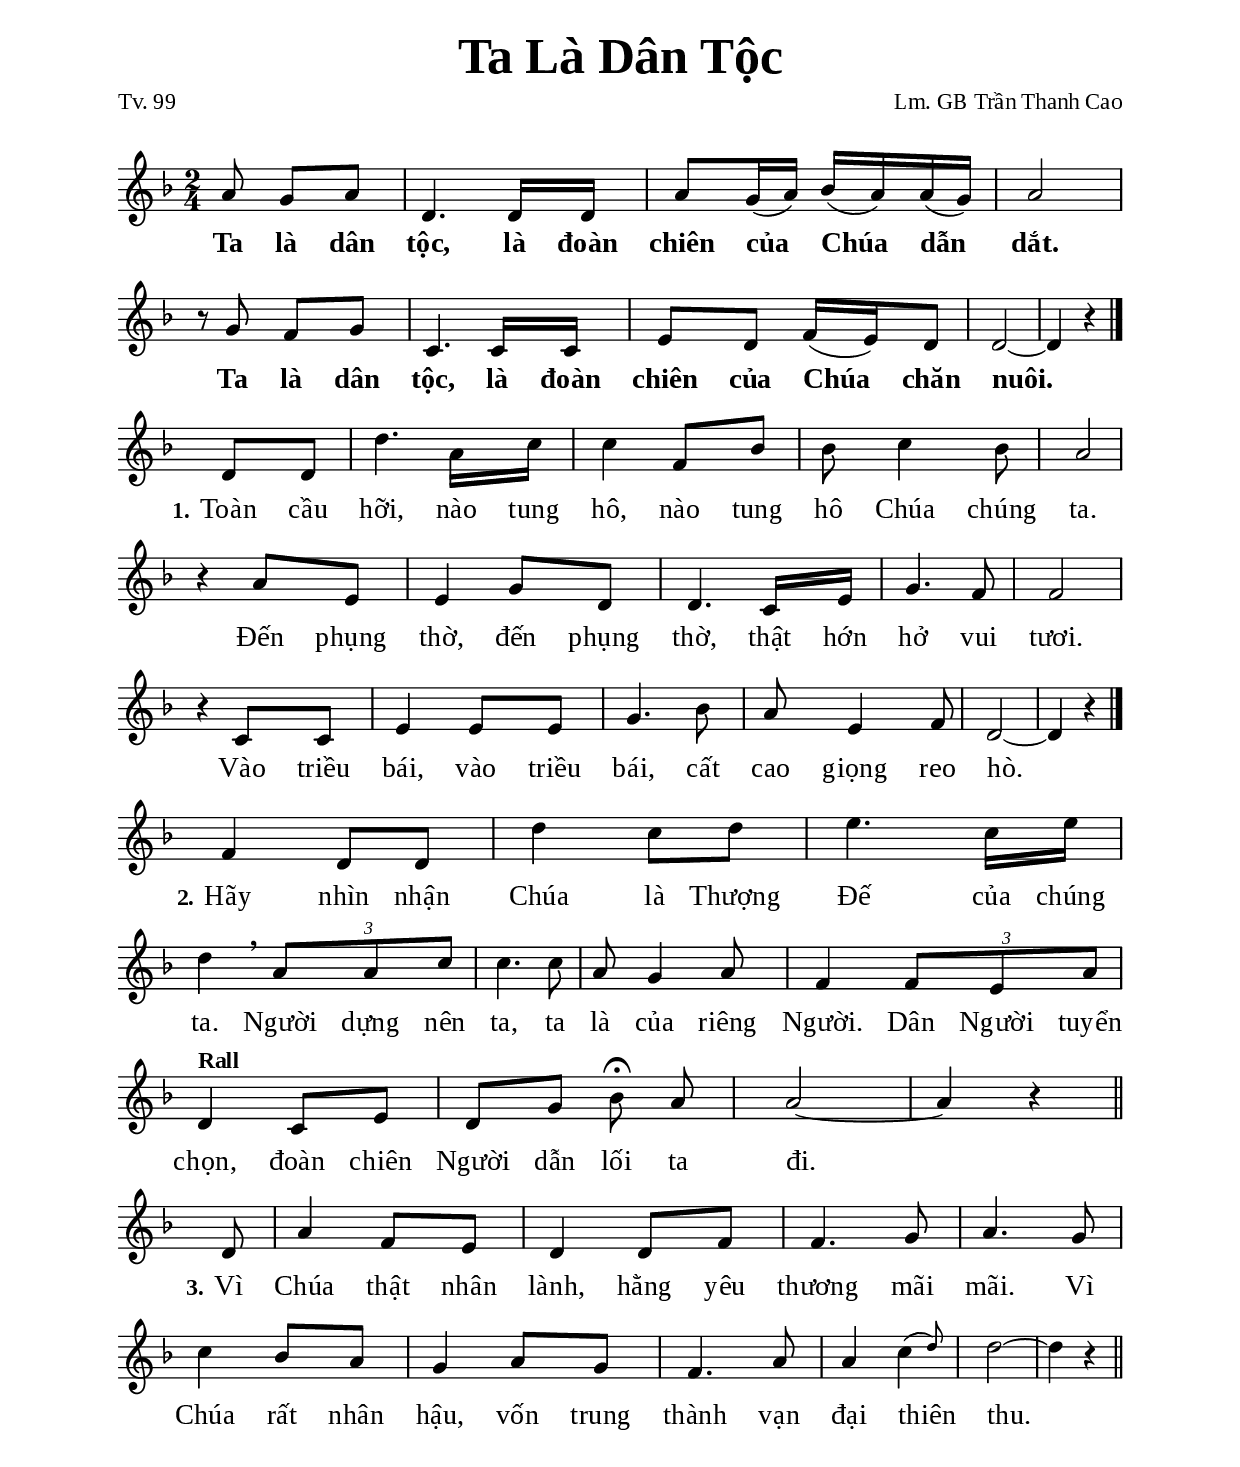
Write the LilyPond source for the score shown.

% Cài đặt chung
\version "2.22.1"
\include "english.ly"

\header {
  title = \markup { \fontsize #3 "Ta Là Dân Tộc" }
  poet = "Tv. 99"
  composer = "Lm. GB Trần Thanh Cao"
  arranger = " "
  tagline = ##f
}

% Nhạc điệp khúc
nhacDiepKhuc = \relative c'' {
  \partial 4. a8 g a |
  d,4. d16 d |
  a'8 g16 _(a) bf _(a) a _(g) |
  a2 |
  r8 g f g |
  c,4. c16 c |
  e8 d f16 (e) d8 |
  d2 ~ |
  d4 r \bar "|."
}

% Nhạc phiên khúc
nhacPhienKhucMot = \relative c'' {
  \partial 4 d,8 d |
  d'4. a16 c |
  c4 f,8 bf |
  bf c4 bf8 |
  a2 |
  r4 a8 e |
  e4 g8 d |
  d4. c16 e |
  g4. f8 |
  f2 |
  r4 c8 c |
  e4 e8 e |
  g4. bf8 |
  a e4 f8 |
  d2 ~ |
  d4 r \bar "|."
}

nhacPhienKhucHai = \relative c'' {
  f,4 d8 d |
  d'4 c8 d |
  e4. c16 e |
  d4 \breathe \tuplet 3/2 { a8 a c } |
  c4. c8 |
  a8 g4 a8 |
  f4 \tuplet 3/2 { f8 e a } |
  \tempo "Rall" d,4 c8 e |
  d g
  \autoBeamOff
  bf \fermata a |
  \autoBeamOn
  a2 ~ |
  a4 r \bar "||"
}

nhacPhienKhucBa = \relative c'' {
  \partial 8 d,8 |
  a'4 f8 e |
  d4 d8 f |
  f4. g8 |
  a4. g8 |
  c4 bf8 a |
  g4 a8 g |
  f4. a8 |
  a4 \afterGrace c (d8) |
  d2 ~ |
  d4 r \bar "||"
}

% Lời điệp khúc
loiDiepKhuc = \lyricmode {
  Ta là dân tộc, là đoàn chiên của Chúa dẫn dắt.
  Ta là dân tộc, là đoàn chiên của Chúa chăn nuôi.
}

% Lời phiên khúc
loiPhienKhucMot = \lyricmode {
  \set stanza = #"1."
  Toàn cầu hỡi, nào tung hô, nào tung hô Chúa chúng ta.
  Đến phụng thờ, đến phụng thờ, thật hớn hở vui tươi.
  Vào triều bái, vào triều bái, cất cao giọng reo hò.
}

loiPhienKhucHai = \lyricmode {
  \set stanza = #"2."
  Hãy nhìn nhận Chúa là Thượng Đế của chúng ta.
  Người dựng nên ta, ta là của riêng Người.
  Dân Người tuyển chọn, đoàn chiên Người dẫn lối ta đi.
}

loiPhienKhucBa = \lyricmode {
  \set stanza = #"3."
  Vì Chúa thật nhân lành, hằng yêu thương mãi mãi.
  Vì Chúa rất nhân hậu, vốn trung thành vạn đại thiên thu.
}


% Dàn trang
\paper {
  #(set-paper-size "a4")
  top-margin = 20\mm
  bottom-margin = 10\mm
  left-margin = 20\mm
  right-margin = 20\mm
  indent = #0
  #(define fonts
    (make-pango-font-tree
      "Liberation Serif"
      "Liberation Serif"
      "Liberation Serif"
      (/ 20 20)))
  page-count = #1
  system-system-spacing = #'((basic-distance . 12)
                             (minimum-distance . 12.5)
                             (padding . 1))
  score-system-spacing = #'((basic-distance . 12)
                             (minimum-distance . 12.5)
                             (padding . 1))
}

% Thiết lập tông và nhịp
TongNhip = { \key f \major \time 2/4 }

\score {
  \new ChoirStaff <<
    \new Staff = diepKhuc \with {
        \consists "Merge_rests_engraver"
        %\magnifyStaff #(magstep +1)
      }
      <<
      \new Voice = beSop {
        \TongNhip \nhacDiepKhuc
      }
    >>
    \new Lyrics \with {
          \override VerticalAxisGroup.
            nonstaff-relatedstaff-spacing.padding = #1
          \override VerticalAxisGroup.
            nonstaff-unrelatedstaff-spacing.padding = #1
        }
        \lyricsto beSop \loiDiepKhuc
  >>
  \layout {
    \override Lyrics.LyricText.font-series = #'bold
    \override Lyrics.LyricText.font-size = #+2
    \override Lyrics.LyricSpace.minimum-distance = #3
    \override Score.BarNumber.break-visibility = ##(#f #f #f)
    \override Score.SpacingSpanner.uniform-stretching = ##t
  }
}

\score {
  \new ChoirStaff <<
    \new Staff = phienKhuc \with {
        %\magnifyStaff #(magstep +1)
      }
      <<
      \new Voice = beSop {
        \key f \major \time 2/4 \nhacPhienKhucMot
      }
    >>
    \new Lyrics \with {
          \override VerticalAxisGroup.
            nonstaff-relatedstaff-spacing.padding = #1
          \override VerticalAxisGroup.
            nonstaff-unrelatedstaff-spacing.padding = #1
        }
        \lyricsto beSop \loiPhienKhucMot
  >>
  \layout {
    \override Staff.TimeSignature.transparent = ##t
    \override Lyrics.LyricText.font-size = #+2
    \override Lyrics.LyricSpace.minimum-distance = #3
    \override Score.BarNumber.break-visibility = ##(#f #f #f)
    \override Score.SpacingSpanner.uniform-stretching = ##t
  } 
}

\score {
  \new ChoirStaff <<
    \new Staff = phienKhuc \with {
        %\magnifyStaff #(magstep +1)
      }
      <<
      \new Voice = beSop {
        \key f \major \time 2/4 \nhacPhienKhucHai
      }
    >>
    \new Lyrics \with {
          \override VerticalAxisGroup.
            nonstaff-relatedstaff-spacing.padding = #1.5
          \override VerticalAxisGroup.
            nonstaff-unrelatedstaff-spacing.padding = #1
        }
        \lyricsto beSop \loiPhienKhucHai
  >>
  \layout {
    \override Staff.TimeSignature.transparent = ##t
    \override Lyrics.LyricText.font-size = #+2
    \override Lyrics.LyricSpace.minimum-distance = #2.3
    \override Score.BarNumber.break-visibility = ##(#f #f #f)
    \override Score.SpacingSpanner.uniform-stretching = ##t
  } 
}

\score {
  \new ChoirStaff <<
    \new Staff = phienKhuc \with {
        %\magnifyStaff #(magstep +1)
      }
      <<
      \new Voice = beSop {
        \key f \major \time 2/4 \nhacPhienKhucBa
      }
    >>
    \new Lyrics \with {
          \override VerticalAxisGroup.
            nonstaff-relatedstaff-spacing.padding = #1.5
          \override VerticalAxisGroup.
            nonstaff-unrelatedstaff-spacing.padding = #1
        }
        \lyricsto beSop \loiPhienKhucBa
  >>
  \layout {
    \override Staff.TimeSignature.transparent = ##t
    \override Lyrics.LyricText.font-size = #+2
    \override Lyrics.LyricSpace.minimum-distance = #3
    \override Score.BarNumber.break-visibility = ##(#f #f #f)
    \override Score.SpacingSpanner.uniform-stretching = ##t
  } 
}
